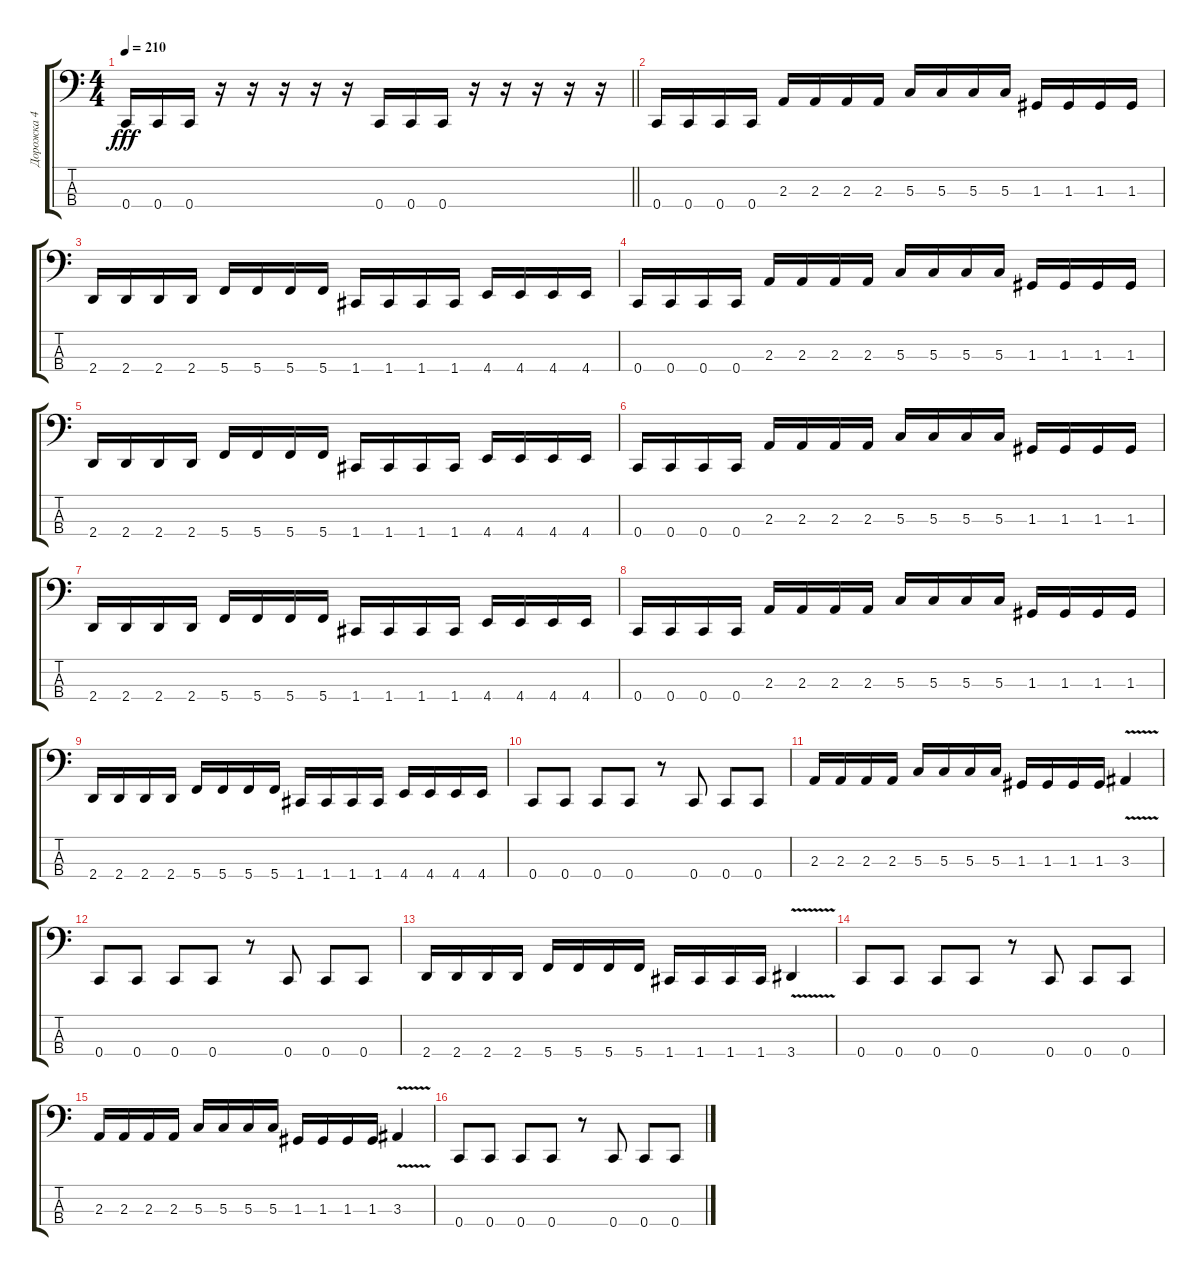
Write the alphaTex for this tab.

\track ("Дорожка 4" "Дорожка 4") {instrument electricbasspick}
\staff {score tabs}
\tuning (F2 C2 G1 C1) {hide}
\ts (4 4)
\tempo 210
\clef f4
\barLineRight lightlight
\ks c
0.4.16{dy fff} 0.4.16 0.4.16 r.16 r.16 r.16 r.16 r.16 0.4.16 0.4.16 0.4.16 r.16 r.16 r.16 r.16 r.16 |
0.4.16 0.4.16 0.4.16 0.4.16 2.3.16 2.3.16 2.3.16 2.3.16 5.3.16 5.3.16 5.3.16 5.3.16 1.3.16 1.3.16 1.3.16 1.3.16 |
2.4.16 2.4.16 2.4.16 2.4.16 5.4.16 5.4.16 5.4.16 5.4.16 1.4.16 1.4.16 1.4.16 1.4.16 4.4.16 4.4.16 4.4.16 4.4.16 |
0.4.16 0.4.16 0.4.16 0.4.16 2.3.16 2.3.16 2.3.16 2.3.16 5.3.16 5.3.16 5.3.16 5.3.16 1.3.16 1.3.16 1.3.16 1.3.16 |
2.4.16 2.4.16 2.4.16 2.4.16 5.4.16 5.4.16 5.4.16 5.4.16 1.4.16 1.4.16 1.4.16 1.4.16 4.4.16 4.4.16 4.4.16 4.4.16 |
0.4.16 0.4.16 0.4.16 0.4.16 2.3.16 2.3.16 2.3.16 2.3.16 5.3.16 5.3.16 5.3.16 5.3.16 1.3.16 1.3.16 1.3.16 1.3.16 |
2.4.16 2.4.16 2.4.16 2.4.16 5.4.16 5.4.16 5.4.16 5.4.16 1.4.16 1.4.16 1.4.16 1.4.16 4.4.16 4.4.16 4.4.16 4.4.16 |
0.4.16 0.4.16 0.4.16 0.4.16 2.3.16 2.3.16 2.3.16 2.3.16 5.3.16 5.3.16 5.3.16 5.3.16 1.3.16 1.3.16 1.3.16 1.3.16 |
2.4.16 2.4.16 2.4.16 2.4.16 5.4.16 5.4.16 5.4.16 5.4.16 1.4.16 1.4.16 1.4.16 1.4.16 4.4.16 4.4.16 4.4.16 4.4.16 |
0.4.8 0.4.8 0.4.8 0.4.8 r.8 0.4.8 0.4.8 0.4.8 |
2.3.16 2.3.16 2.3.16 2.3.16 5.3.16 5.3.16 5.3.16 5.3.16 1.3.16 1.3.16 1.3.16 1.3.16 3.3{v}.4 |
0.4.8 0.4.8 0.4.8 0.4.8 r.8 0.4.8 0.4.8 0.4.8 |
2.4.16 2.4.16 2.4.16 2.4.16 5.4.16 5.4.16 5.4.16 5.4.16 1.4.16 1.4.16 1.4.16 1.4.16 3.4{v}.4 |
0.4.8 0.4.8 0.4.8 0.4.8 r.8 0.4.8 0.4.8 0.4.8 |
2.3.16 2.3.16 2.3.16 2.3.16 5.3.16 5.3.16 5.3.16 5.3.16 1.3.16 1.3.16 1.3.16 1.3.16 3.3{v}.4 |
0.4.8 0.4.8 0.4.8 0.4.8 r.8 0.4.8 0.4.8 0.4.8
